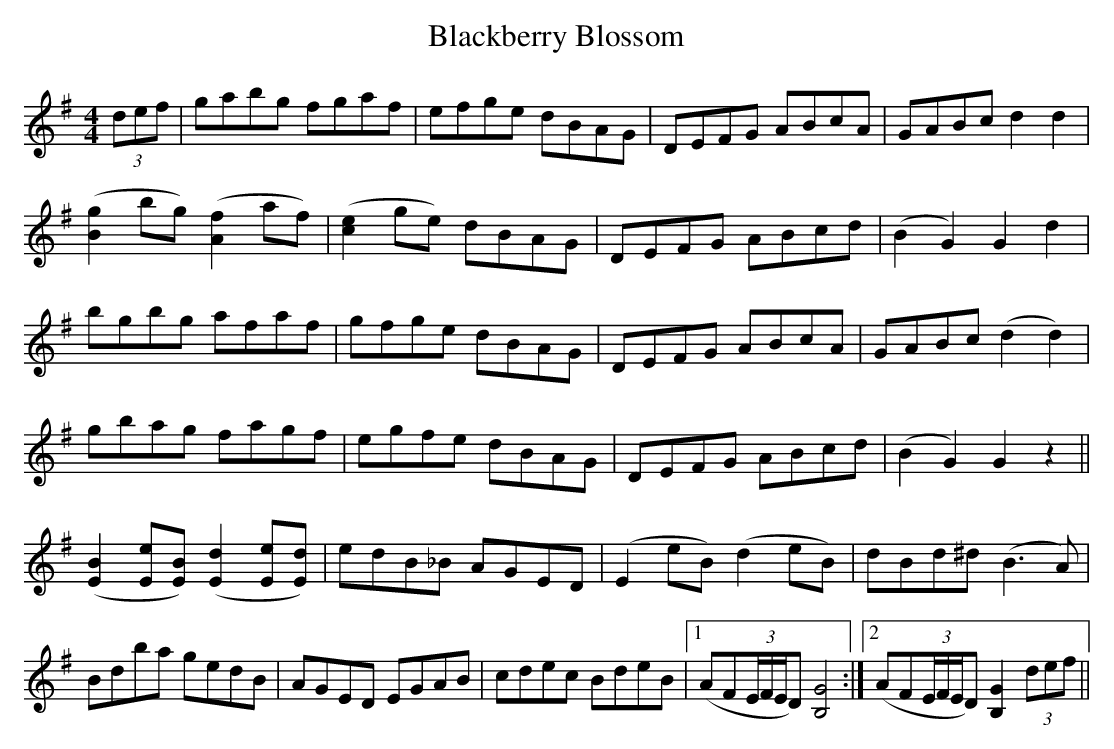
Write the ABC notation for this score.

X:1
T:Blackberry Blossom
M:4/4
L:1/8
K:G
(3 def|gabg fgaf|efge dBAG|DEFG ABcA|GABc d2 d2|
([g2B2] bg) ([f2A2] af)|([e2c2] ge) dBAG|DEFG ABcd|(B2 G2) G2 d2|
bgbg afaf|gfge dBAG|DEFG ABcA|GABc (d2 d2)|
gbag fagf|egfe dBAG|DEFG ABcd|(B2 G2) G2 z2 ||
([B2E2] [eE][BE]) ([d2E2] [eE][dE])|edB_B AGED|(E2 eB) (d2 eB)|dBd^d (B3A)|
Bdba gedB|AGED EGAB|cdec BdeB\
|1 (AF(3E/F/E/D) [G4B,4]:|2 (AF(3E/F/E/D) [G2B,2] (3def ||
